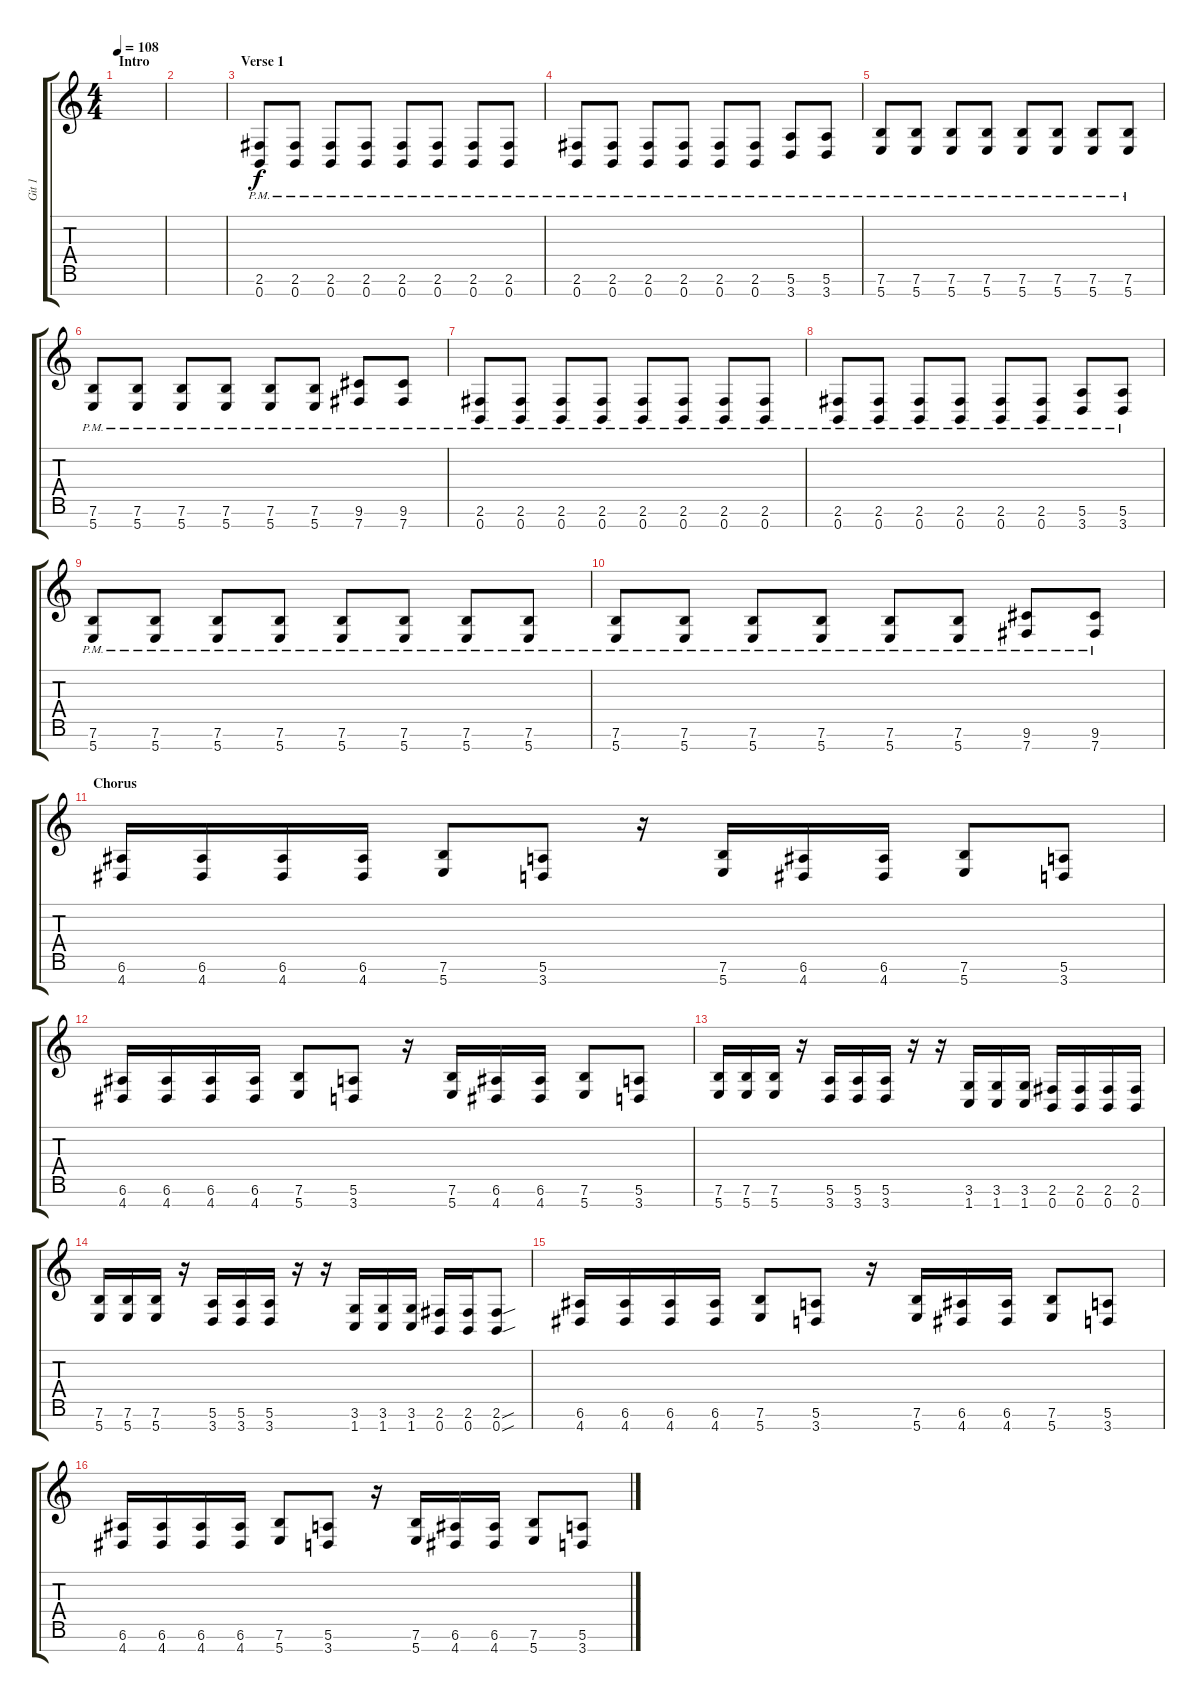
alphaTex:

\track ("Git 1" "Git 1") {instrument overdrivenguitar}
\staff {score tabs}
\tuning (E4 B3 G3 D3 A2 E2 B1) {hide}
\ts (4 4)
\section ("" "Intro")
\tempo 108
\clef g2
\ks c
|
|
\section ("" "Verse 1")
(2.6{pm} 0.7{pm}).8 (2.6{pm} 0.7{pm}).8 (2.6{pm} 0.7{pm}).8 (2.6{pm} 0.7{pm}).8 (2.6{pm} 0.7{pm}).8 (2.6{pm} 0.7{pm}).8 (2.6{pm} 0.7{pm}).8 (2.6{pm} 0.7{pm}).8 |
(2.6{pm} 0.7{pm}).8 (2.6{pm} 0.7{pm}).8 (2.6{pm} 0.7{pm}).8 (2.6{pm} 0.7{pm}).8 (2.6{pm} 0.7{pm}).8 (2.6{pm} 0.7{pm}).8 (5.6{pm} 3.7{pm}).8 (5.6{pm} 3.7{pm}).8 |
(7.6{pm} 5.7{pm}).8 (7.6{pm} 5.7{pm}).8 (7.6{pm} 5.7{pm}).8 (7.6{pm} 5.7{pm}).8 (7.6{pm} 5.7{pm}).8 (7.6{pm} 5.7{pm}).8 (7.6{pm} 5.7{pm}).8 (7.6{pm} 5.7{pm}).8 |
(7.6{pm} 5.7{pm}).8 (7.6{pm} 5.7{pm}).8 (7.6{pm} 5.7{pm}).8 (7.6{pm} 5.7{pm}).8 (7.6{pm} 5.7{pm}).8 (7.6{pm} 5.7{pm}).8 (9.6{pm} 7.7{pm}).8 (9.6{pm} 7.7{pm}).8 |
(2.6{pm} 0.7{pm}).8 (2.6{pm} 0.7{pm}).8 (2.6{pm} 0.7{pm}).8 (2.6{pm} 0.7{pm}).8 (2.6{pm} 0.7{pm}).8 (2.6{pm} 0.7{pm}).8 (2.6{pm} 0.7{pm}).8 (2.6{pm} 0.7{pm}).8 |
(2.6{pm} 0.7{pm}).8 (2.6{pm} 0.7{pm}).8 (2.6{pm} 0.7{pm}).8 (2.6{pm} 0.7{pm}).8 (2.6{pm} 0.7{pm}).8 (2.6{pm} 0.7{pm}).8 (5.6{pm} 3.7{pm}).8 (5.6{pm} 3.7{pm}).8 |
(7.6{pm} 5.7{pm}).8 (7.6{pm} 5.7{pm}).8 (7.6{pm} 5.7{pm}).8 (7.6{pm} 5.7{pm}).8 (7.6{pm} 5.7{pm}).8 (7.6{pm} 5.7{pm}).8 (7.6{pm} 5.7{pm}).8 (7.6{pm} 5.7{pm}).8 |
(7.6{pm} 5.7{pm}).8 (7.6{pm} 5.7{pm}).8 (7.6{pm} 5.7{pm}).8 (7.6{pm} 5.7{pm}).8 (7.6{pm} 5.7{pm}).8 (7.6{pm} 5.7{pm}).8 (9.6{pm} 7.7{pm}).8 (9.6{pm} 7.7{pm}).8 |
\section ("" "Chorus")
(6.6 4.7).16 (6.6 4.7).16 (6.6 4.7).16 (6.6 4.7).16 (7.6 5.7).8 (5.6 3.7).8 r.16 (7.6 5.7).16 (6.6 4.7).16 (6.6 4.7).16 (7.6 5.7).8 (5.6 3.7).8 |
(6.6 4.7).16 (6.6 4.7).16 (6.6 4.7).16 (6.6 4.7).16 (7.6 5.7).8 (5.6 3.7).8 r.16 (7.6 5.7).16 (6.6 4.7).16 (6.6 4.7).16 (7.6 5.7).8 (5.6 3.7).8 |
(7.6 5.7).16 (7.6 5.7).16 (7.6 5.7).16 r.16 (5.6 3.7).16 (5.6 3.7).16 (5.6 3.7).16 r.16 r.16 (3.6 1.7).16 (3.6 1.7).16 (3.6 1.7).16 (2.6 0.7).16 (2.6 0.7).16 (2.6 0.7).16 (2.6 0.7).16 |
(7.6 5.7).16 (7.6 5.7).16 (7.6 5.7).16 r.16 (5.6 3.7).16 (5.6 3.7).16 (5.6 3.7).16 r.16 r.16 (3.6 1.7).16 (3.6 1.7).16 (3.6 1.7).16 (2.6 0.7).16 (2.6 0.7).16 (2.6{sou} 0.7{sou}).8 |
(6.6 4.7).16 (6.6 4.7).16 (6.6 4.7).16 (6.6 4.7).16 (7.6 5.7).8 (5.6 3.7).8 r.16 (7.6 5.7).16 (6.6 4.7).16 (6.6 4.7).16 (7.6 5.7).8 (5.6 3.7).8 |
(6.6 4.7).16 (6.6 4.7).16 (6.6 4.7).16 (6.6 4.7).16 (7.6 5.7).8 (5.6 3.7).8 r.16 (7.6 5.7).16 (6.6 4.7).16 (6.6 4.7).16 (7.6 5.7).8 (5.6 3.7).8
